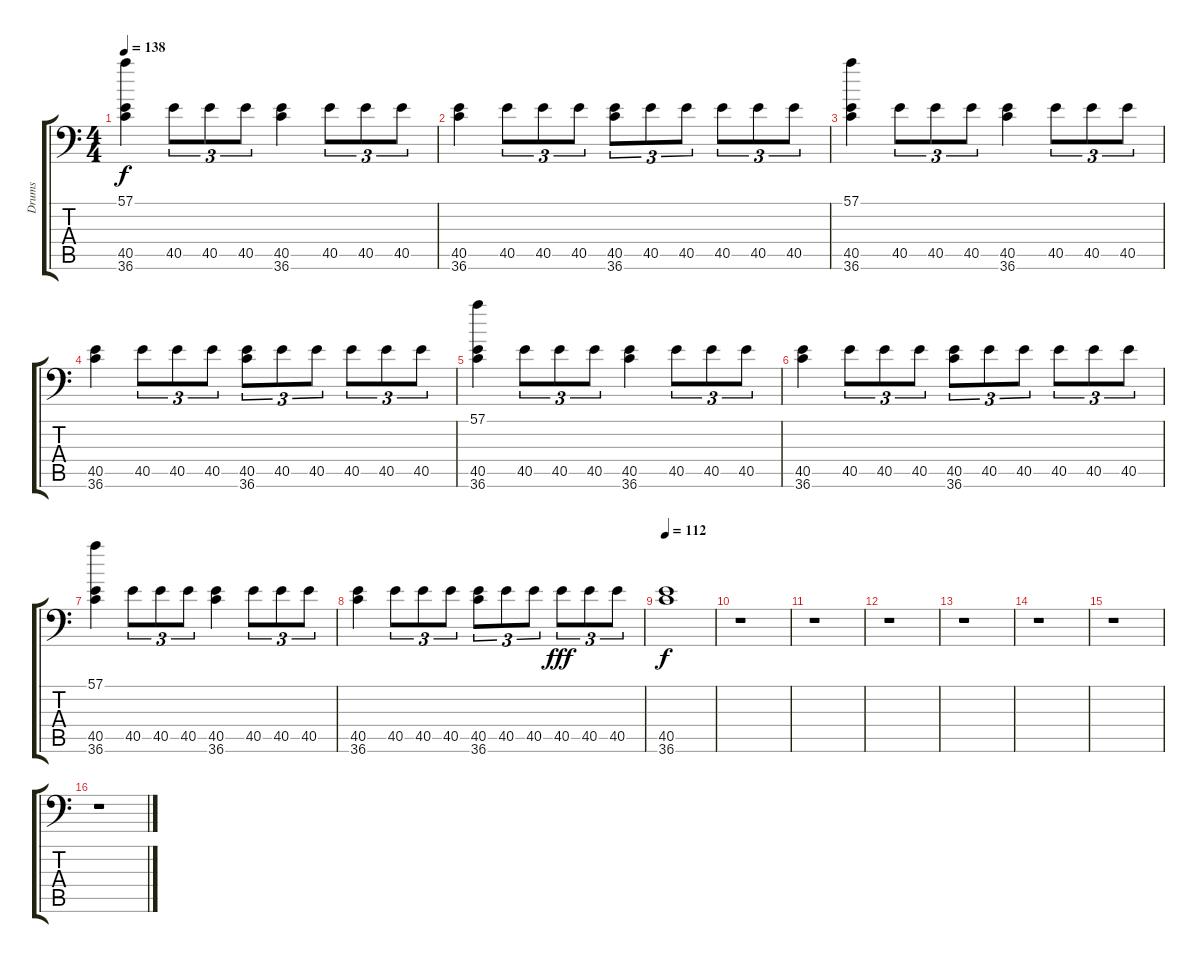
\track ("Drums" "Drums") {instrument acousticgrandpiano}
\staff {score tabs}
\tuning (C-1 C-1 C-1 C-1 C-1 C-1) {hide}
\ts (4 4)
\tempo 138
\clef f4
\ks c
(57.1 40.5 36.6).4{dy f} 40.5.8{tu (3 2)} 40.5.8{tu (3 2)} 40.5.8{tu (3 2)} (40.5 36.6).4 40.5.8{tu (3 2)} 40.5.8{tu (3 2)} 40.5.8{tu (3 2)} |
(40.5 36.6).4 40.5.8{tu (3 2)} 40.5.8{tu (3 2)} 40.5.8{tu (3 2)} (40.5 36.6).8{tu (3 2)} 40.5.8{tu (3 2)} 40.5.8{tu (3 2)} 40.5.8{tu (3 2)} 40.5.8{tu (3 2)} 40.5.8{tu (3 2)} |
(57.1 40.5 36.6).4 40.5.8{tu (3 2)} 40.5.8{tu (3 2)} 40.5.8{tu (3 2)} (40.5 36.6).4 40.5.8{tu (3 2)} 40.5.8{tu (3 2)} 40.5.8{tu (3 2)} |
(40.5 36.6).4 40.5.8{tu (3 2)} 40.5.8{tu (3 2)} 40.5.8{tu (3 2)} (40.5 36.6).8{tu (3 2)} 40.5.8{tu (3 2)} 40.5.8{tu (3 2)} 40.5.8{tu (3 2)} 40.5.8{tu (3 2)} 40.5.8{tu (3 2)} |
(57.1 40.5 36.6).4 40.5.8{tu (3 2)} 40.5.8{tu (3 2)} 40.5.8{tu (3 2)} (40.5 36.6).4 40.5.8{tu (3 2)} 40.5.8{tu (3 2)} 40.5.8{tu (3 2)} |
(40.5 36.6).4 40.5.8{tu (3 2)} 40.5.8{tu (3 2)} 40.5.8{tu (3 2)} (40.5 36.6).8{tu (3 2)} 40.5.8{tu (3 2)} 40.5.8{tu (3 2)} 40.5.8{tu (3 2)} 40.5.8{tu (3 2)} 40.5.8{tu (3 2)} |
(57.1 40.5 36.6).4 40.5.8{tu (3 2)} 40.5.8{tu (3 2)} 40.5.8{tu (3 2)} (40.5 36.6).4 40.5.8{tu (3 2)} 40.5.8{tu (3 2)} 40.5.8{tu (3 2)} |
(40.5 36.6).4 40.5.8{tu (3 2)} 40.5.8{tu (3 2)} 40.5.8{tu (3 2)} (40.5 36.6).8{tu (3 2)} 40.5.8{tu (3 2)} 40.5.8{tu (3 2)} 40.5.8{tu (3 2) dy fff} 40.5.8{tu (3 2)} 40.5.8{tu (3 2)} |
\tempo 112
(40.5 36.6).1{dy f} |
r.1 |
r.1 |
r.1 |
r.1 |
r.1 |
r.1 |
r.1
